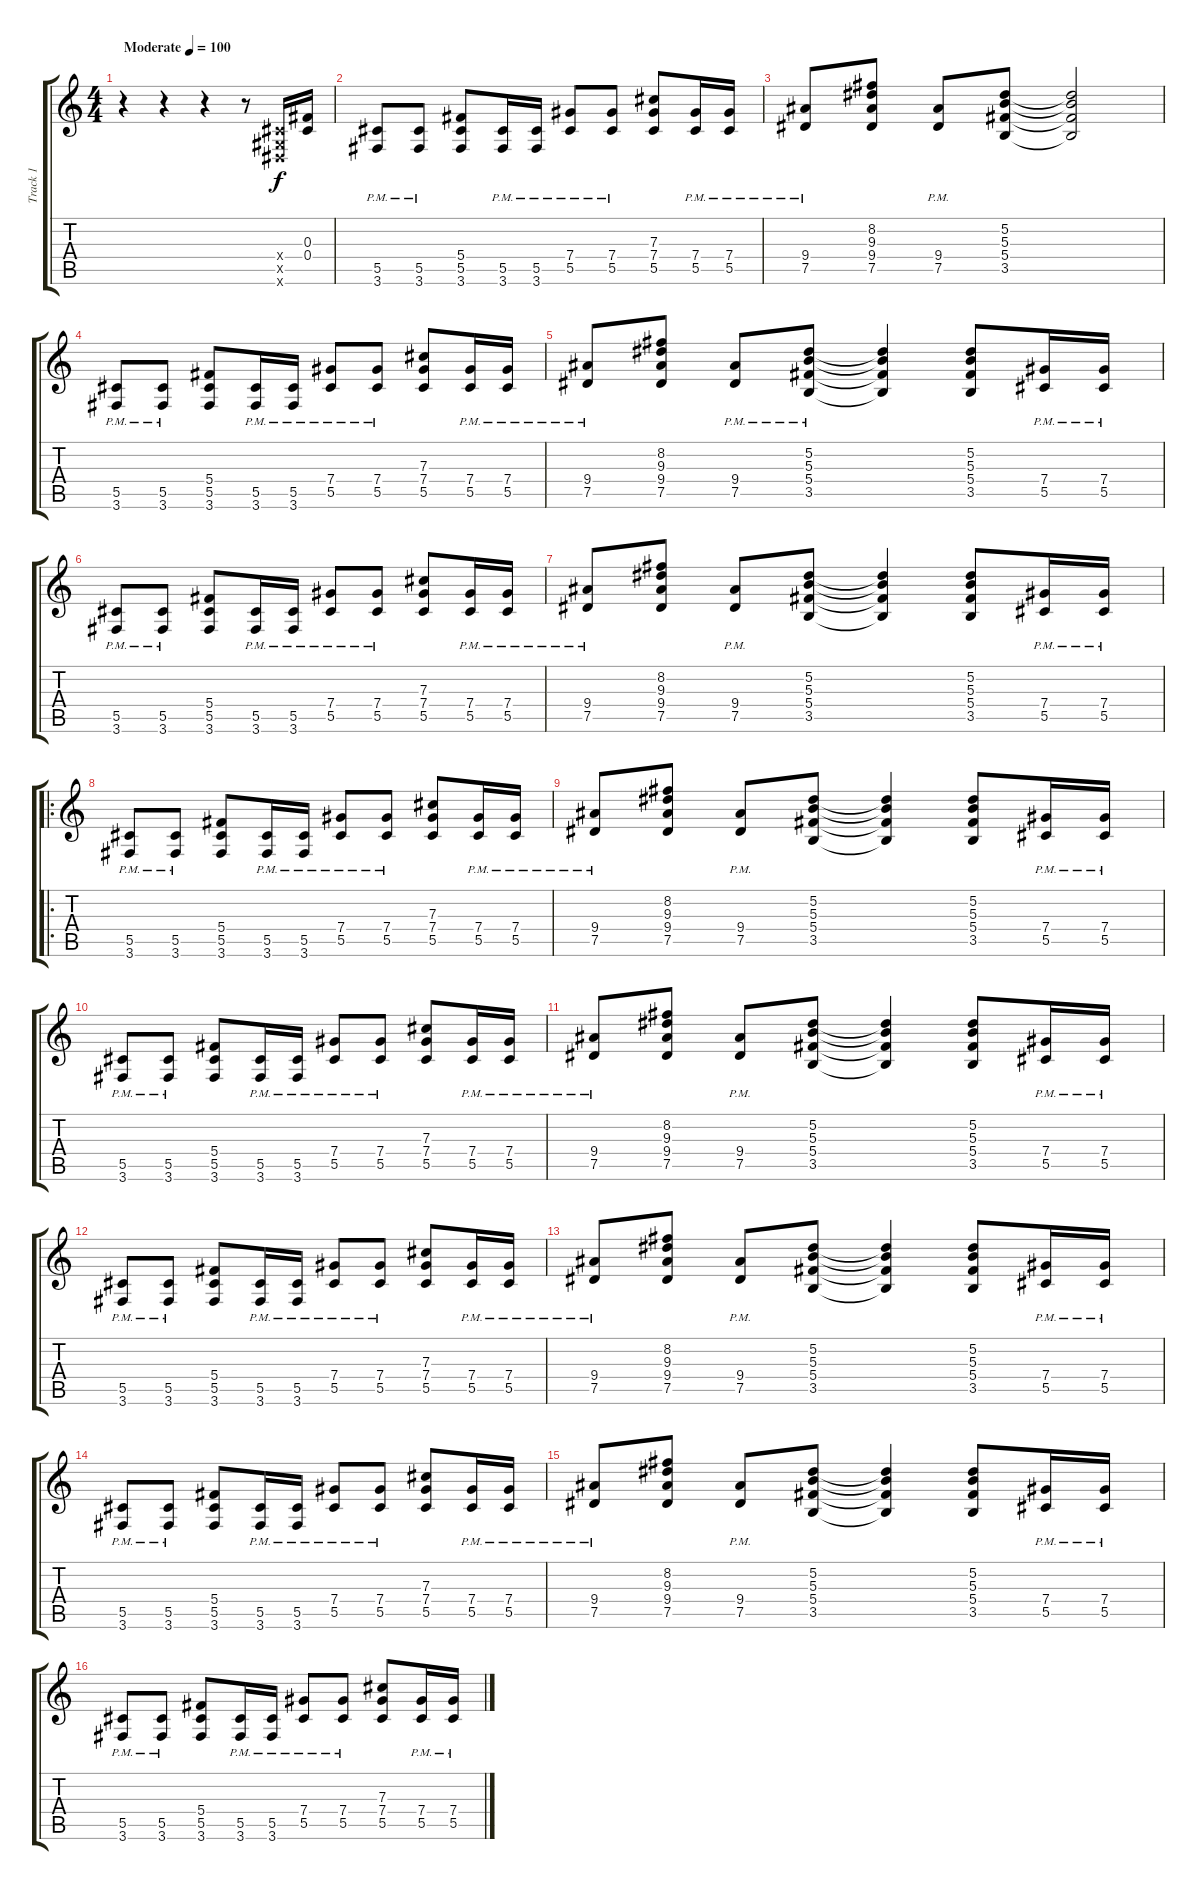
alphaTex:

\track ("Track 1" "Track 1") {instrument overdrivenguitar}
\staff {score tabs}
\tuning (Eb4 Bb3 Gb3 Db3 Ab2 Eb2) {hide}
\ts (4 4)
\tempo (100 "Moderate")
\clef g2
\ks c
r.4{dy f instrument overdrivenguitar} r.4 r.4 r.8 (0.4{x} 0.5{x} 0.6{x}).16 (0.3 0.4).16 |
(5.5{pm} 3.6{pm}).8 (5.5{pm} 3.6{pm}).8 (5.4 5.5 3.6).8 (5.5{pm} 3.6{pm}).16 (5.5{pm} 3.6{pm}).16 (7.4{pm} 5.5{pm}).8 (7.4{pm} 5.5{pm}).8 (7.3 7.4 5.5).8 (7.4{pm} 5.5{pm}).16 (7.4{pm} 5.5{pm}).16 |
(9.4{pm} 7.5{pm}).8 (8.2 9.3 9.4 7.5).8 (9.4{pm} 7.5{pm}).8 (5.2 5.3 5.4 3.5).8 (5.2{t} 5.3{t} 5.4{t} 3.5{t}).2 |
(5.5{pm} 3.6{pm}).8 (5.5{pm} 3.6{pm}).8 (5.4 5.5 3.6).8 (5.5{pm} 3.6{pm}).16 (5.5{pm} 3.6{pm}).16 (7.4{pm} 5.5{pm}).8 (7.4{pm} 5.5{pm}).8 (7.3 7.4 5.5).8 (7.4{pm} 5.5{pm}).16 (7.4{pm} 5.5{pm}).16 |
(9.4{pm} 7.5{pm}).8 (8.2 9.3 9.4 7.5).8 (9.4{pm} 7.5{pm}).8 (5.2{pm} 5.3{pm} 5.4{pm} 3.5{pm}).8 (5.2{t} 5.3{t} 5.4{t} 3.5{t}).4 (5.2 5.3 5.4 3.5).8 (7.4{pm} 5.5{pm}).16 (7.4{pm} 5.5{pm}).16 |
(5.5{pm} 3.6{pm}).8 (5.5{pm} 3.6{pm}).8 (5.4 5.5 3.6).8 (5.5{pm} 3.6{pm}).16 (5.5{pm} 3.6{pm}).16 (7.4{pm} 5.5{pm}).8 (7.4{pm} 5.5{pm}).8 (7.3 7.4 5.5).8 (7.4{pm} 5.5{pm}).16 (7.4{pm} 5.5{pm}).16 |
(9.4{pm} 7.5{pm}).8 (8.2 9.3 9.4 7.5).8 (9.4{pm} 7.5{pm}).8 (5.2 5.3 5.4 3.5).8 (5.2{t} 5.3{t} 5.4{t} 3.5{t}).4 (5.2 5.3 5.4 3.5).8 (7.4{pm} 5.5{pm}).16 (7.4{pm} 5.5{pm}).16 |
\ro
(5.5{pm} 3.6{pm}).8 (5.5{pm} 3.6{pm}).8 (5.4 5.5 3.6).8 (5.5{pm} 3.6{pm}).16 (5.5{pm} 3.6{pm}).16 (7.4{pm} 5.5{pm}).8 (7.4{pm} 5.5{pm}).8 (7.3 7.4 5.5).8 (7.4{pm} 5.5{pm}).16 (7.4{pm} 5.5{pm}).16 |
(9.4{pm} 7.5{pm}).8 (8.2 9.3 9.4 7.5).8 (9.4{pm} 7.5{pm}).8 (5.2 5.3 5.4 3.5).8 (5.2{t} 5.3{t} 5.4{t} 3.5{t}).4 (5.2 5.3 5.4 3.5).8 (7.4{pm} 5.5{pm}).16 (7.4{pm} 5.5{pm}).16 |
(5.5{pm} 3.6{pm}).8 (5.5{pm} 3.6{pm}).8 (5.4 5.5 3.6).8 (5.5{pm} 3.6{pm}).16 (5.5{pm} 3.6{pm}).16 (7.4{pm} 5.5{pm}).8 (7.4{pm} 5.5{pm}).8 (7.3 7.4 5.5).8 (7.4{pm} 5.5{pm}).16 (7.4{pm} 5.5{pm}).16 |
(9.4{pm} 7.5{pm}).8 (8.2 9.3 9.4 7.5).8 (9.4{pm} 7.5{pm}).8 (5.2 5.3 5.4 3.5).8 (5.2{t} 5.3{t} 5.4{t} 3.5{t}).4 (5.2 5.3 5.4 3.5).8 (7.4{pm} 5.5{pm}).16 (7.4{pm} 5.5{pm}).16 |
(5.5{pm} 3.6{pm}).8 (5.5{pm} 3.6{pm}).8 (5.4 5.5 3.6).8 (5.5{pm} 3.6{pm}).16 (5.5{pm} 3.6{pm}).16 (7.4{pm} 5.5{pm}).8 (7.4{pm} 5.5{pm}).8 (7.3 7.4 5.5).8 (7.4{pm} 5.5{pm}).16 (7.4{pm} 5.5{pm}).16 |
(9.4{pm} 7.5{pm}).8 (8.2 9.3 9.4 7.5).8 (9.4{pm} 7.5{pm}).8 (5.2 5.3 5.4 3.5).8 (5.2{t} 5.3{t} 5.4{t} 3.5{t}).4 (5.2 5.3 5.4 3.5).8 (7.4{pm} 5.5{pm}).16 (7.4{pm} 5.5{pm}).16 |
(5.5{pm} 3.6{pm}).8 (5.5{pm} 3.6{pm}).8 (5.4 5.5 3.6).8 (5.5{pm} 3.6{pm}).16 (5.5{pm} 3.6{pm}).16 (7.4{pm} 5.5{pm}).8 (7.4{pm} 5.5{pm}).8 (7.3 7.4 5.5).8 (7.4{pm} 5.5{pm}).16 (7.4{pm} 5.5{pm}).16 |
(9.4{pm} 7.5{pm}).8 (8.2 9.3 9.4 7.5).8 (9.4{pm} 7.5{pm}).8 (5.2 5.3 5.4 3.5).8 (5.2{t} 5.3{t} 5.4{t} 3.5{t}).4 (5.2 5.3 5.4 3.5).8 (7.4{pm} 5.5{pm}).16 (7.4{pm} 5.5{pm}).16 |
(5.5{pm} 3.6{pm}).8 (5.5{pm} 3.6{pm}).8 (5.4 5.5 3.6).8 (5.5{pm} 3.6{pm}).16 (5.5{pm} 3.6{pm}).16 (7.4{pm} 5.5{pm}).8 (7.4{pm} 5.5{pm}).8 (7.3 7.4 5.5).8 (7.4{pm} 5.5{pm}).16 (7.4{pm} 5.5{pm}).16
